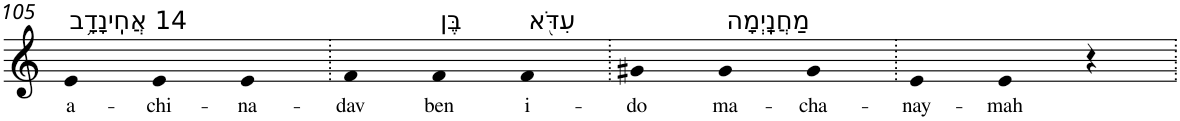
**kern	**text
*part1	*part1
*staff1	*staff1
*I"Piano	*
*I'Pno	*
!!LO:PB:g=z
*clefG2	*
*k[]	*
=105	=105
!LO:TX:a:t=14 אֲחִֽינָדָ֥ב	!
!	!LO:LY:b
4e	a-
!	!LO:LY:b
4e	-chi-
!	!LO:LY:b
4e	-na-
=106.	=106.
!	!LO:LY:b
4f	-dav
!LO:TX:a:t=בֶּן	!
!	!LO:LY:b
4f	ben
!LO:TX:a:t=עִדֹּ֖א	!
!	!LO:LY:b
4f	i-
=107.	=107.
!	!LO:LY:b
4g#X	-do
!LO:TX:a:t=מַחֲנָֽיְמָה	!
!	!LO:LY:b
4g#	ma-
!	!LO:LY:b
4g#	-cha-
=108.	=108.
!	!LO:LY:b
4e	-nay-
!	!LO:LY:b
4e	-mah
4r	.
=.	=.
*-	*-
